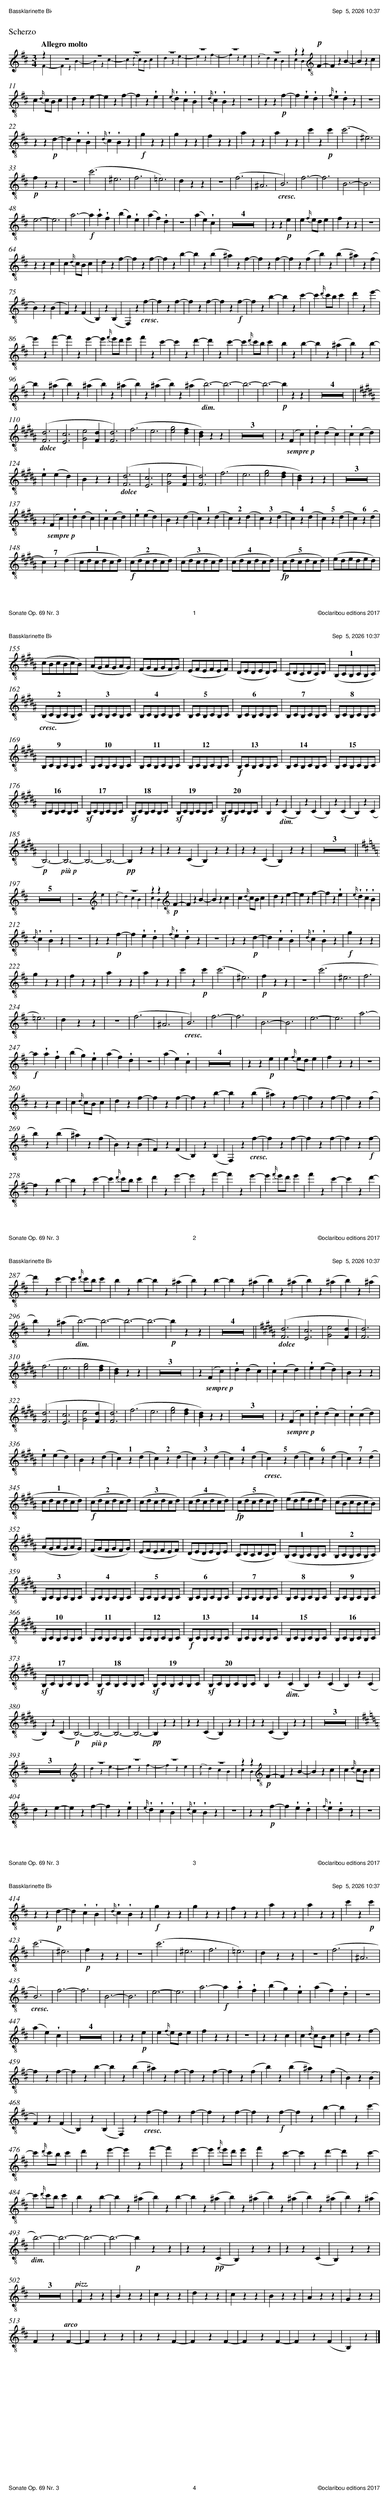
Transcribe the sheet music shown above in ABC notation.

X:1
Q:"Allegro molto"
M:3/4
L:1/8
K:Bm clef=treble_8
%%text Scherzo
[K:clef=treble]z2 & [I:voicescale 0.7]F2- | z6 & [I:voicescale 0.7] F2 z2 B2- | z6 & [I:voicescale 0.7] B2 z2 c2- | z6 & [I:voicescale 0.7] c2 {d}cB c2 | z6 & [I:voicescale 0.7] d2 z2 e2- | z6 & [I:voicescale 0.7] e2 z2 f2- | z6 & [I:voicescale 0.7] f2 z2 e2 | z6 & [I:voicescale 0.7] {e}d2 c2 B2 | z2 z2!p! [K:clef=treble_8][I:pos stem up]F,2- & [I:voicescale 0.7] c2 B2 x2 | [I:pos stem auto]F,2 z2 B,2- | B,2 z2 C2 |
C2 {D/2}CB, C2 | D2 z2 E2- | E2 z2 F2- | F2 z2 !wedge!E2 | {E/2}!wedge!D2 !wedge!C2 !wedge!B,2 | {D/2}!wedge!C2 !wedge!B,2 z2 | z6 | z2 z2!p! F2- | F2 !wedge!E2 !wedge!D2 | {F/2}!wedge!E2 !wedge!D2 z2 | z6 |
z2 z2!p! D2- | D2 !wedge!C2 !wedge!B,2 | {D/2}!wedge!C2 !wedge!B,2 z2 |!f! G2 z2 z2 | G2 z2 z2 | F2 z2 z2 | A2 z2 z2 | A2 z2 z2 | c2 z2!p! c2 | (c6 | ^E6) |
!p! F2 z2 z2 | z6 | (c6 | ^E6 | F6 | =E6) | D2 z2 z2 | z6 | (F6 | ^A,6 | "_cresc."B,6) | F6- | F6 | B,6- | B,6 |
E6- | E6 | A6- | !f! A2 !wedge!A2 !wedge!F2 | (B2 G2) !wedge!E2 | (A2 F2) !wedge!D2 | z6 | (A2 E2) !wedge!C2 | Z4 | z2 z2!p! E2 | E2 {F/2}ED E2 | F2 z2 z2 | z6 |
z2 z2 C2 | C2 {D/2}CB, C2 | D2 z2 F2- | F2 z2 F2- | F2 z2 B2- | B2 z2 (B2 | ^A2) z2 F2- | F2 z2 F2- | F2 z2 (F2 | B2) z2 (B2 | ^A2) z2 (F2 |
B,2) z2 (B,2 | F,2) z2 (F,2 | B,,2) z2 (B,,2 | F,,2) z2 "_cresc."F2- | F2 z2 F2- | F2 z2 F2- | F2 z2!f! F2- | F2 z2 B2- | B2 z2 c2- | c2 {d/2}cB c2 | d2 z2 e2- |
e2 z2 f2- | f2 z2 e2- | e2 {f/2}ed e2 | f2 z2 c2- | c2 z2 d2- | d2 z2 c2- | c2 {d/2} cB c2 | B2 z2 B2- | B2 z2 (^A2 | B2) z2 B2- |
B2 z2 (^A2 | B2) z2 (^A2 | B2) z2 (^A2 | B2) z2 (^A2 | B2) z2 (^A2 | "_dim."B6-) | B6- | B6- | B6- |!p! B2 z2 z2 | Z4 [K:Bmaj] ||
("_dolce"[F,D]6 | [E,C]6 | [G,E]4 [F,D]2 | [F,D]6) | (F6 | E6 | [EG]4 [DF]2 | [B,D]2) z2 z2 | Z3 | z2 ("_sempre p"F,2 C2) | !wedge!D2 (D2 C2) | !wedge!C2 (C2 D2) |
!wedge!E2 (E2 D2) | B,2 z2 z2 | ("_dolce"[F,D]6 | [E,C]6 | [G,E]4 [F,D]2 | [F,D]6) | (F6 | E6 | [EG]4 [DF]2 | [B,D]2) z2 z2 | Z3 |
z2 ("_sempre p"F,2 C2) | !wedge!D2 (D2 C2) | !wedge!C2 (C2 D2) | !wedge!E2 (E2 D2) | B,2 z2 (D2 | C2) "^$11"z2 (D2 | C2) "^$12"z2 (D2 | C2) "^$13"z2 (D2 | C2) "^$14"z2 (D2 | C2) "^$15"z2 (D2 | C2) "^$16"z2 (D2 |
C2) "^$17"z2 (D2 | CD"^$11"CDCD) |!f! (CD"^$12"CDCD) | (CD"^$13"CDCD) | (CD"^$14"CDCD) | (!fp!CD"^$15"CDCD) | (EDEDED) |
(CB,CB,CB,) | (A,G,A,G,A,G,) | (F,G,F,G,F,G,) | (E,F,E,F,E,F,) | (D,E,D,E,D,)E, | (C,D,C,D,C,)D, | (B,,C,"^$11"B,,C,B,,C,) |
("_cresc."B,,C,"^$12"B,,C,B,,C,) | B,,C,"^$13"B,,C,B,,C, | B,,C,"^$14"B,,C,B,,C, | B,,C,"^$15"B,,C,B,,C, | B,,C,"^$16"B,,C,B,,C, | B,,C,"^$17"B,,C,B,,C, | B,,C,"^$18"B,,C,B,,C, |
B,,C,"^$19"B,,C,B,,C, | B,,C,"^$110"B,,C,B,,C, | B,,C,"^$111"B,,C,B,,C, | B,,C,"^$112"B,,C,B,,C, |!f! B,,C,"^$113"B,,C,B,,C, | B,,C,"^$114"B,,C,B,,C, | B,,C,"^$115"B,,C,B,,C, |
B,,C,"^$116"B,,C,B,,C, |!sf! B,,C,"^$117"B,,C,B,,C, | !sf!B,,C,"^$118"B,,C,B,,C, | !sf!B,,C,"^$119"B,,C,B,,C, | !sf!B,,C,"^$120"B,,C,B,,C, | B,,2 z2 ("_dim."C,2 | B,,2) z2 (C,2 | B,,2) z2 (C,2 | B,,2) z2 (C,2 |
!p! B,,6-) | "_più p"B,,6- | B,,6- | B,,6- |!pp! B,,2 z2 z2 | z2 z2 (C,2 | B,,2) z2 z2 | z2 z2 (C,2 | B,,2) z2 z2 | Z3 [K:Bm]||
Z5 |z4 [K:clef=treble]x2 & [I:voicescale 0.7] x2 x2 e2 | z6 & [I:voicescale 0.7] {e/2}d2 c2 B2 | z2 z2 [K:clef=treble_8][I:pos stem up][I:pos volume below]!p!F,2- & [I:voicescale 0.7] c2 B2 x2 | [I:pos stem auto]F,2 z2 B,2- | B,2 z2 C2 | C2 {D/2}CB, C2 | D2 z2 E2- | E2 z2 F2- | F2 z2 !wedge!E2 | {E/2}!wedge!D2 !wedge!C2 !wedge!B,2 |
{D/2}!wedge!C2 !wedge!B,2 z2 | z6 | z2 z2 !p!F2- | F2 !wedge!E2 !wedge!D2 | {F/2}!wedge!E2 !wedge!D2 z2 | z6 | z2 z2 !p!D2- | D2 !wedge!C2 !wedge!B,2 | {D/2}!wedge!C2 !wedge!B,2 z2 |!f! G2 z2 z2 |
G2 z2 z2 | F2 z2 z2 | A2 z2 z2 | A2 z2 z2 | c2 z2!p! c2 | (c6 | ^E6) |!p! F2 z2 z2 | z6 | (c6 | ^E6 | F6 |
=E6) | D2 z2 z2 | z6 | (F6 | ^A,6 | "_cresc."B,6) | F6- | F6 | B,6- | B,6 | E6- | E6 | A6- |
!f!A2 !wedge!A2 !wedge!F2 | (B2 G2) !wedge!E2 | (A2 F2) !wedge!D2 | z6 | (A2 E2) !wedge!C2 | Z4 | z2 z2 !p!E2 | E2 {F/2}ED E2 | F2 z2 z2 | z6 |
z2 z2 C2 | C2 {D/2}CB, C2 | D2 z2 F2- | F2 z2 F2- | F2 z2 B2- | B2 z2 (B2 | ^A2) z2 F2- | F2 z2 F2- | F2 z2 (F2 |
B2) z2 (B2 | ^A2) z2 (F2 | B,2) z2 (B,2 | F,2) z2 (F,2 | B,,2) z2 (B,,2 | F,,2) z2 "_cresc."F2- | F2 z2 F2- | F2 z2 F2- | F2 z2 !f!F2- |
F2 z2 B2- | B2 z2 c2- | c2 {d/2}cB c2 | d2 z2 e2- | e2 z2 f2- | f2 z2 e2- | e2 {f/2}ed e2 | f2 z2 c2- | c2 z2 d2- |
d2 z2 c2- | c2 {d/2}cB c2 | B2 z2 B2- | B2 z2 (^A2 | B2) z2 B2- | B2 z2 (^A2 | B2) z2 (^A2 | B2) z2 (^A2 | B2) z2 (^A2 |
B2) z2 (^A2 | "_dim."B6-) | B6- | B6- | B6- | !p!B2 z2 z2 | Z4 [K:Bmaj] || ("_dolce"[F,D]6 | [E,C]6 | [G,E]4 [F,D]2 | [F,D]6) |
(F6 | E6 | [EG]4 [DF]2 | [B,D]2) z2 z2 | Z3 | z2 ("_sempre p"F,2 C2) | !wedge!D2 (D2 C2) | !wedge!C2 (C2 D2) | !wedge!E2 (E2 D2) | B,2 z2 z2 |
([F,D]6 | [E,C]6 | [G,E]4 [F,D]2 | [F,D]6) | (F6 | E6 | [EG]4 [DF]2 | [B,D]2) z2 z2 | Z3 | z2 ("_sempre p"F,2 C2) | !wedge!D2 (D2 C2) | !wedge!C2 (C2 D2) |
!wedge!E2 (E2 D2) | B,2 z2 (D2 | C2) "^$11"z2 (D2 | C2) "^$12"z2 (D2 | C2) "^$13"z2 (D2 | C2) "^$14"z2 (D2 | "_cresc."C2) "^$15"z2 (D2 | C2) "^$16"z2 (D2 | C2) "^$17"z2 (D2 |
CD"^$11"CDCD) | !f! (CD"^$12"CDCD) | (CD"^$13"CDCD) | (CD"^$14"CDCD) | (!fp!CD"^$15"CDCD) | (EDEDED) | (CB,CB,CB,) |
(A,G,A,G,A,G,) | (F,G,F,G,F,G,) | (E,F,E,F,E,F,) | (D,E,D,E,D,)E, | (C,D,C,D,C,D,) | (B,,C,"^$11"B,,C,B,,C, | B,,C,"^$12"B,,C,B,,C,) |
B,,C,"^$13"B,,C,B,,C, | B,,C,"^$14"B,,C,B,,C, | B,,C,"^$15"B,,C,B,,C, | B,,C,"^$16"B,,C,B,,C, | B,,C,"^$17"B,,C,B,,C, | B,,C,"^$18"B,,C,B,,C, | B,,C,"^$19"B,,C,B,,C, |
B,,C,"^$110"B,,C,B,,C, | B,,C,"^$111"B,,C,B,,C, | B,,C,"^$112"B,,C,B,,C, | !f! B,,C,"^$113"B,,C,B,,C, | B,,C,"^$114"B,,C,B,,C, | B,,C,"^$115"B,,C,B,,C, | B,,C,"^$116"B,,C,B,,C, |
!sf!B,,C,"^$117"B,,C,B,,C, |!sf! B,,C,"^$118"B,,C,B,,C, | !sf!B,,C,"^$119"B,,C,B,,C, | !sf!B,,C,"^$120"B,,C,B,,C, | B,,2 z2 ("_dim."C,2 | B,,2) z2 (C,2 | B,,2) z2 (C,2 |
B,,2) z2 (C,2 |!p! B,,6-) | "_più p"B,,6- | B,,6- | B,,6- | !pp!B,,2 z2 z2 | z2 z2 (C,2 | B,,2) z2 z2 | z2 z2 (C,2 | B,,2) z2 z2 | Z3 [K:Bm]||
Z3 |[K:clef=treble] z6 & [I:voicescale 0.7] d2 z2 e2- | z6 & [I:voicescale 0.7] e2 z2 f2- | z6 & [I:voicescale 0.7] f2 z2 e2| z6 & [I:voicescale 0.7] {e/2}d2 c2 B2 | z2 z2 [K:clef=treble_8] [I:pos stem up]!p! F,2- & [I:voicescale 0.7] c2 B2 x2 | [I:pos stem auto]F,2 z2 B,2- | B,2 z2 C2 | C2 {D/2}CB, C2 |
D2 z2 E2- | E2 z2 F2- | F2 z2 !wedge!E2 | {E/2}!wedge!D2 !wedge!C2 !wedge!B,2 | {D/2}!wedge!C2 !wedge!B,2 z2 | z6 | z2 z2!p! F2- | F2 !wedge!E2 !wedge!D2 | {F/2}!wedge!E2 !wedge!D2 z2 | z6 |
z2 z2 !p!D2- | D2 !wedge!C2 !wedge!B,2 | {D/2}!wedge!C2 !wedge!B,2 z2 |!f! G2 z2 z2 | G2 z2 z2 | F2 z2 z2 | A2 z2 z2 | A2 z2 z2 | c2 z2 !p!c2 |
(c6 | ^E6) | !p!F2 z2 z2 | z6 | (c6 | ^E6 | F6 | =E6) | D2 z2 z2 | z6 | (F6 | ^A,6 |
"_cresc."B,6) | F6- | F6 | B,6- | B,6 | E6- | E6 | A6- | !f!A2 !wedge!A2 !wedge!F2 | (B2 G2) !wedge!E2 | (A2 F2) !wedge!D2 | z6 |
(A2 E2) !wedge!C2 | Z4 | z2 z2 !p!E2 | E2 {F/2}ED E2 | F2 z2 z2 | z6 | z2 z2 C2 | C2 {D/2}CB, C2 | D2 z2 F2- |
F2 z2 F2- | F2 z2 B2- | B2 z2 (B2 | ^A2) z2 F2- | F2 z2 F2- | F2 z2 (F2 | B2) z2 (B2 | ^A2) z2 (F2 | B,2) z2 (B,2 |
F,2) z2 (F,2 | B,,2) z2 (B,,2 | F,,2) z2 "_cresc."F2- | F2 z2 F2- | F2 z2 F2- | F2 z2 !f!F2- | F2 z2 B2- | B2 z2 c2- |
c2 {d/2}cB c2 | d2 z2 e2- | e2 z2 f2- | f2 z2 e2- | e2 {f/2}ed e2 | f2 z2 c2- | c2 z2 d2- | d2 z2 c2- |
c2 {d/2}cB c2 | B2 z2 B2- | B2 z2 (^A2 | B2) z2 B2- | B2 z2 (^A2 | B2) z2 (^A2 | B2) z2 (^A2 | B2) z2 (^A2 | B2) z2 (^A2 |
"_dim."B6-) | B6- | B6- | B6- |!p! B2 z2 z2 | z2 z2 !pp!(C,2 | B,,2) z2 z2 | z2 z2 (C,2 | B,,2) z2 z2 |
Z3 | "^pizz."F,2 z2 z2 | B,2 z2 z2 | C2 z2 z2 | D2 z2 z2 | C2 z2 z2 | B,2 z2 z2 | A,2 z2 z2 | G,2 z2 z2 |
F,2 z2 "^arco"F,2- | F,2 z2 z2 | z2 z2 F,2- | F,2 z2 F,2- | F,2 z2 F,2- | F,2 z2 (F,2 | B,,2) z2 |]
